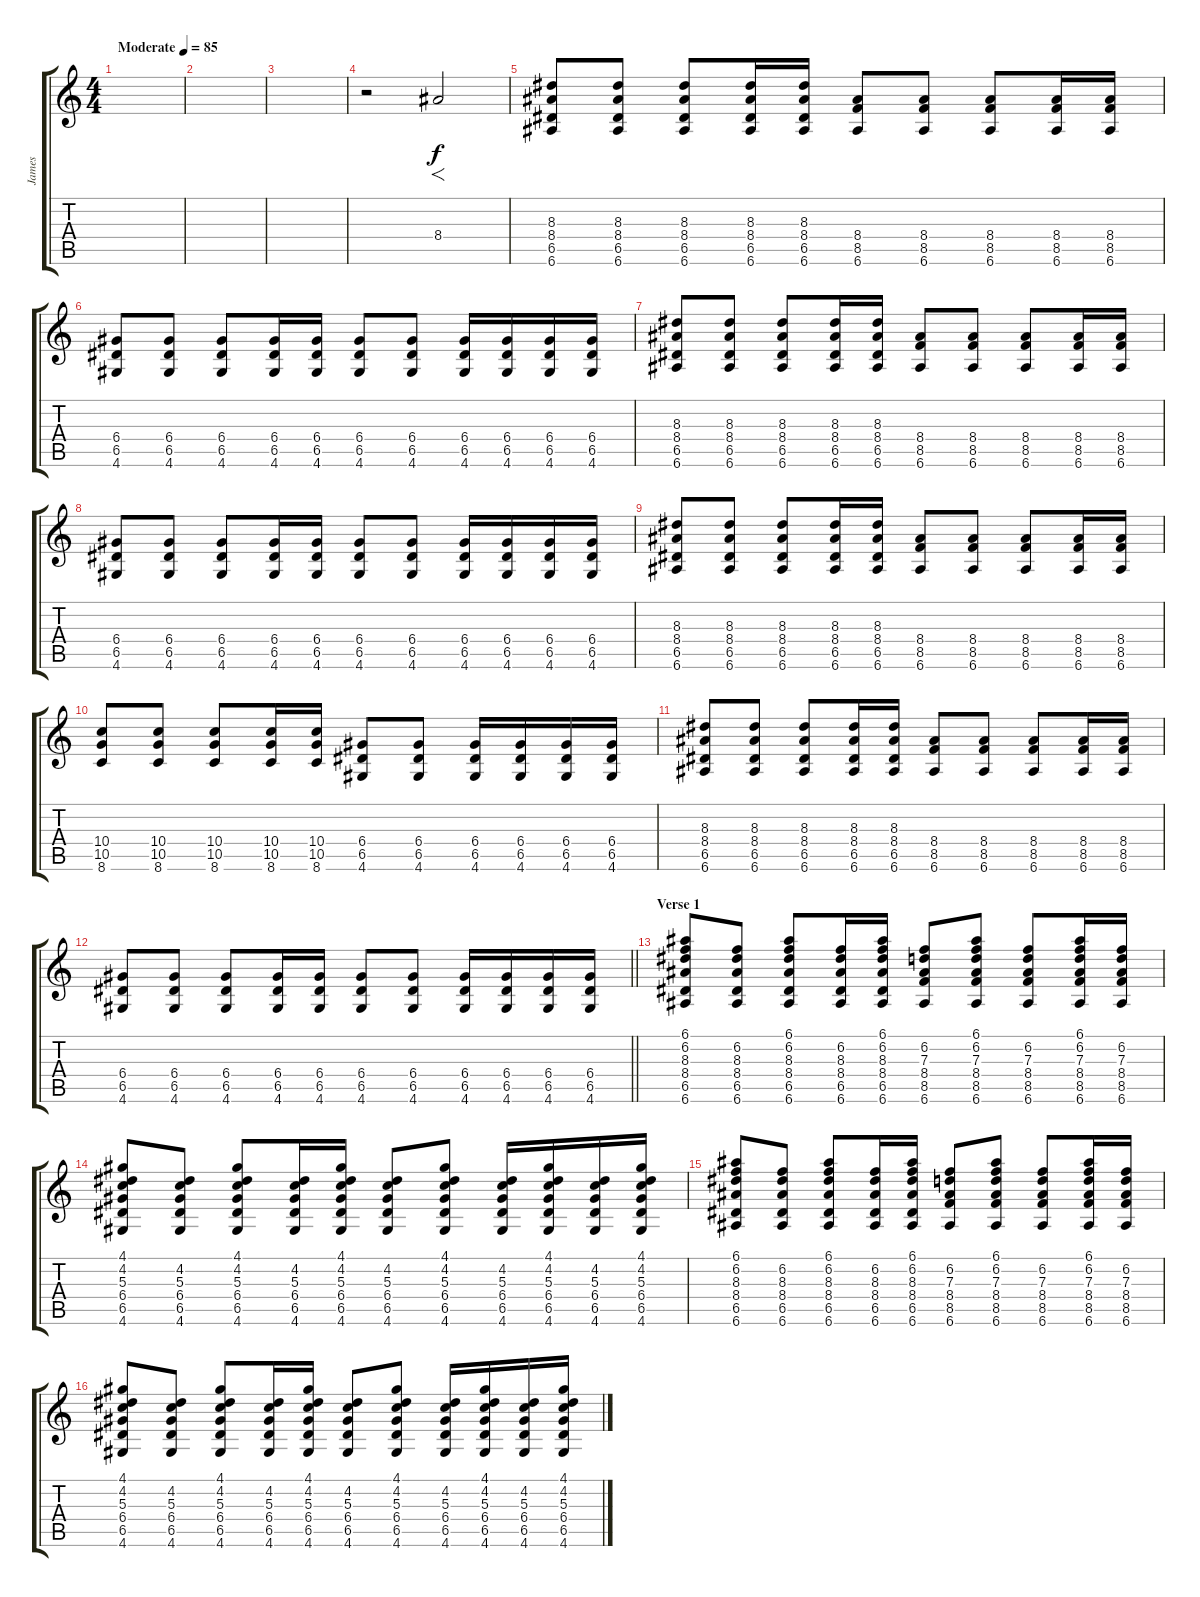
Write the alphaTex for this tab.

\track ("James" "James") {instrument overdrivenguitar}
\staff {score tabs}
\tuning (E4 B3 G3 D3 A2 E2) {hide}
\ts (4 4)
\tempo (85 "Moderate")
\clef g2
\ks c
|
|
|
r.2 8.4.2{f} |
(8.3 8.4 6.5 6.6).8{dy f} (8.3 8.4 6.5 6.6).8 (8.3 8.4 6.5 6.6).8 (8.3 8.4 6.5 6.6).16 (8.3 8.4 6.5 6.6).16 (8.4 8.5 6.6).8 (8.4 8.5 6.6).8 (8.4 8.5 6.6).8 (8.4 8.5 6.6).16 (8.4 8.5 6.6).16 |
(6.4 6.5 4.6).8 (6.4 6.5 4.6).8 (6.4 6.5 4.6).8 (6.4 6.5 4.6).16 (6.4 6.5 4.6).16 (6.4 6.5 4.6).8 (6.4 6.5 4.6).8 (6.4 6.5 4.6).16 (6.4 6.5 4.6).16 (6.4 6.5 4.6).16 (6.4 6.5 4.6).16 |
(8.3 8.4 6.5 6.6).8 (8.3 8.4 6.5 6.6).8 (8.3 8.4 6.5 6.6).8 (8.3 8.4 6.5 6.6).16 (8.3 8.4 6.5 6.6).16 (8.4 8.5 6.6).8 (8.4 8.5 6.6).8 (8.4 8.5 6.6).8 (8.4 8.5 6.6).16 (8.4 8.5 6.6).16 |
(6.4 6.5 4.6).8 (6.4 6.5 4.6).8 (6.4 6.5 4.6).8 (6.4 6.5 4.6).16 (6.4 6.5 4.6).16 (6.4 6.5 4.6).8 (6.4 6.5 4.6).8 (6.4 6.5 4.6).16 (6.4 6.5 4.6).16 (6.4 6.5 4.6).16 (6.4 6.5 4.6).16 |
(8.3 8.4 6.5 6.6).8 (8.3 8.4 6.5 6.6).8 (8.3 8.4 6.5 6.6).8 (8.3 8.4 6.5 6.6).16 (8.3 8.4 6.5 6.6).16 (8.4 8.5 6.6).8 (8.4 8.5 6.6).8 (8.4 8.5 6.6).8 (8.4 8.5 6.6).16 (8.4 8.5 6.6).16 |
(10.4 10.5 8.6).8 (10.4 10.5 8.6).8 (10.4 10.5 8.6).8 (10.4 10.5 8.6).16 (10.4 10.5 8.6).16 (6.4 6.5 4.6).8 (6.4 6.5 4.6).8 (6.4 6.5 4.6).16 (6.4 6.5 4.6).16 (6.4 6.5 4.6).16 (6.4 6.5 4.6).16 |
(8.3 8.4 6.5 6.6).8 (8.3 8.4 6.5 6.6).8 (8.3 8.4 6.5 6.6).8 (8.3 8.4 6.5 6.6).16 (8.3 8.4 6.5 6.6).16 (8.4 8.5 6.6).8 (8.4 8.5 6.6).8 (8.4 8.5 6.6).8 (8.4 8.5 6.6).16 (8.4 8.5 6.6).16 |
\barLineRight lightlight
(6.4 6.5 4.6).8 (6.4 6.5 4.6).8 (6.4 6.5 4.6).8 (6.4 6.5 4.6).16 (6.4 6.5 4.6).16 (6.4 6.5 4.6).8 (6.4 6.5 4.6).8 (6.4 6.5 4.6).16 (6.4 6.5 4.6).16 (6.4 6.5 4.6).16 (6.4 6.5 4.6).16 |
\section ("" "Verse 1")
(6.1 6.2 8.3 8.4 6.5 6.6).8{volume 10 instrument acousticguitarsteel} (6.2 8.3 8.4 6.5 6.6).8 (6.1 6.2 8.3 8.4 6.5 6.6).8 (6.2 8.3 8.4 6.5 6.6).16 (6.1 6.2 8.3 8.4 6.5 6.6).16 (6.2 7.3 8.4 8.5 6.6).8 (6.1 6.2 7.3 8.4 8.5 6.6).8 (6.2 7.3 8.4 8.5 6.6).8 (6.1 6.2 7.3 8.4 8.5 6.6).16 (6.2 7.3 8.4 8.5 6.6).16 |
(4.1 4.2 5.3 6.4 6.5 4.6).8 (4.2 5.3 6.4 6.5 4.6).8 (4.1 4.2 5.3 6.4 6.5 4.6).8 (4.2 5.3 6.4 6.5 4.6).16 (4.1 4.2 5.3 6.4 6.5 4.6).16 (4.2 5.3 6.4 6.5 4.6).8 (4.1 4.2 5.3 6.4 6.5 4.6).8 (4.2 5.3 6.4 6.5 4.6).16 (4.1 4.2 5.3 6.4 6.5 4.6).16 (4.2 5.3 6.4 6.5 4.6).16 (4.1 4.2 5.3 6.4 6.5 4.6).16 |
(6.1 6.2 8.3 8.4 6.5 6.6).8 (6.2 8.3 8.4 6.5 6.6).8 (6.1 6.2 8.3 8.4 6.5 6.6).8 (6.2 8.3 8.4 6.5 6.6).16 (6.1 6.2 8.3 8.4 6.5 6.6).16 (6.2 7.3 8.4 8.5 6.6).8 (6.1 6.2 7.3 8.4 8.5 6.6).8 (6.2 7.3 8.4 8.5 6.6).8 (6.1 6.2 7.3 8.4 8.5 6.6).16 (6.2 7.3 8.4 8.5 6.6).16 |
(4.1 4.2 5.3 6.4 6.5 4.6).8 (4.2 5.3 6.4 6.5 4.6).8 (4.1 4.2 5.3 6.4 6.5 4.6).8 (4.2 5.3 6.4 6.5 4.6).16 (4.1 4.2 5.3 6.4 6.5 4.6).16 (4.2 5.3 6.4 6.5 4.6).8 (4.1 4.2 5.3 6.4 6.5 4.6).8 (4.2 5.3 6.4 6.5 4.6).16 (4.1 4.2 5.3 6.4 6.5 4.6).16 (4.2 5.3 6.4 6.5 4.6).16 (4.1 4.2 5.3 6.4 6.5 4.6).16
